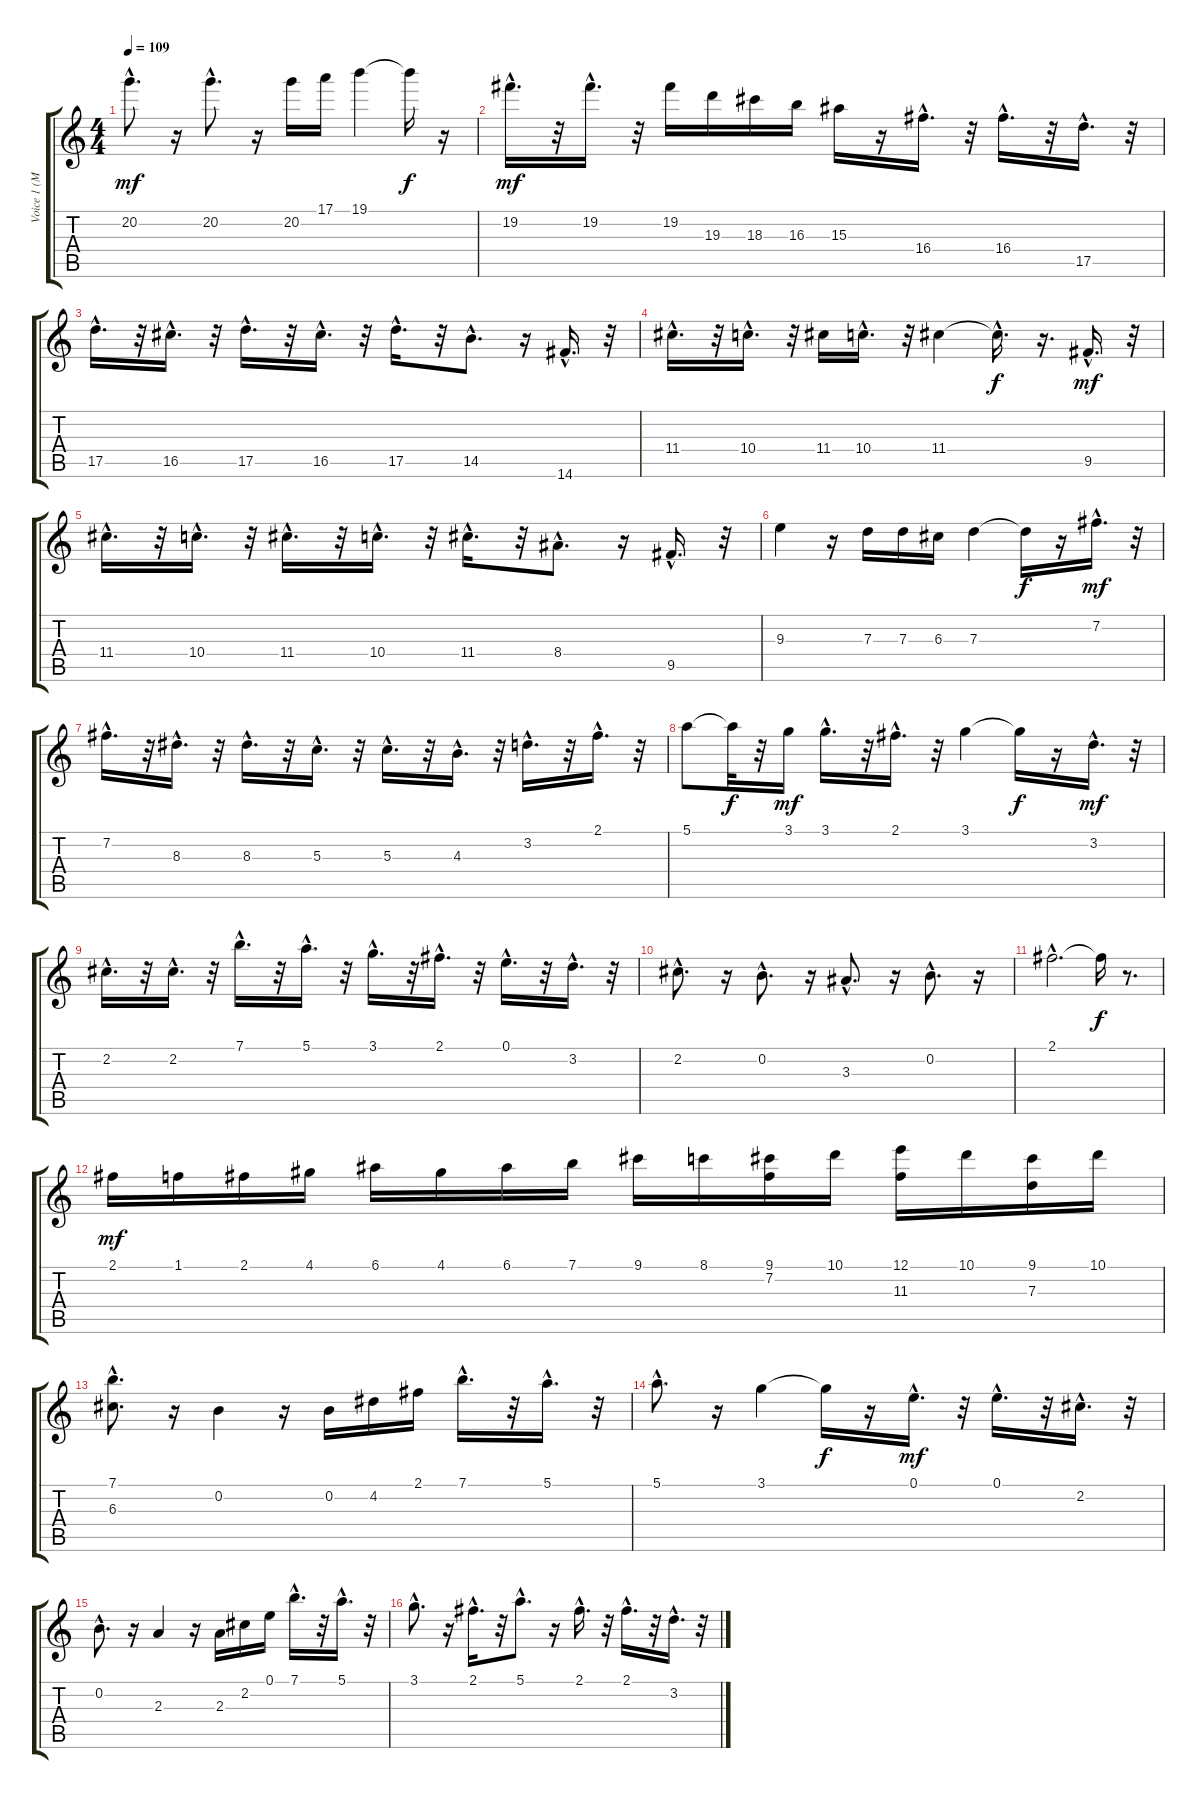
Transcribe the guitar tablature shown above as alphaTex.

\track ("Voice 1 (Melody)" "Voice 1 (M") {instrument electricguitarjazz}
\staff {score tabs}
\tuning (E4 B3 G3 D3 A2 E2) {hide}
\ts (4 4)
\tempo 109
\clef g2
\ks c
20.2{hac}.8{d dy mf} r.16 20.2{hac}.8{d} r.16 20.2.16 17.1.16 19.1.4 19.1{t}.16{dy f} r.16 |
19.2{hac}.16{d dy mf} r.32 19.2{hac}.16{d} r.32 19.2.16 19.3.16 18.3.16 16.3.16 15.3.16 r.16 16.4{hac}.16{d} r.32 16.4{hac}.16{d} r.32 17.5{hac}.16{d} r.32 |
17.5{hac}.16{d} r.32 16.5{hac}.16{d} r.32 17.5{hac}.16{d} r.32 16.5{hac}.16{d} r.32 17.5{hac}.16{d} r.32 14.5{hac}.8{d} r.16 14.6{hac}.16{d} r.32 |
11.4{hac}.16{d} r.32 10.4{hac}.16{d} r.32 11.4.16 10.4{hac}.16{d} r.32 11.4.4 11.4{hac t}.16{d dy f} r.16{d} 9.5{hac}.16{d dy mf} r.32 |
11.4{hac}.16{d} r.32 10.4{hac}.16{d} r.32 11.4{hac}.16{d} r.32 10.4{hac}.16{d} r.32 11.4{hac}.16{d} r.32 8.4{hac}.8{d} r.16 9.5{hac}.16{d} r.32 |
9.3.4 r.16 7.3.16 7.3.16 6.3.16 7.3.4 7.3{t}.16{dy f} r.16 7.2{hac}.16{d dy mf} r.32 |
7.2{hac}.16{d} r.32 8.3{hac}.16{d} r.32 8.3{hac}.16{d} r.32 5.3{hac}.16{d} r.32 5.3{hac}.16{d} r.32 4.3{hac}.16{d} r.32 3.2{hac}.16{d} r.32 2.1{hac}.16{d} r.32 |
5.1.8 5.1{t}.32{dy f} r.32 3.1.16{dy mf} 3.1{hac}.16{d} r.32 2.1{hac}.16{d} r.32 3.1.4 3.1{t}.16{dy f} r.16 3.2{hac}.16{d dy mf} r.32 |
2.2{hac}.16{d} r.32 2.2{hac}.16{d} r.32 7.1{hac}.16{d} r.32 5.1{hac}.16{d} r.32 3.1{hac}.16{d} r.32 2.1{hac}.16{d} r.32 0.1{hac}.16{d} r.32 3.2{hac}.16{d} r.32 |
2.2{hac}.8{d} r.16 0.2{hac}.8{d} r.16 3.3{hac}.8{d} r.16 0.2{hac}.8{d} r.16 |
2.1{hac}.2{d} 2.1{t}.16{dy f} r.8{d} |
2.1.16{dy mf} 1.1.16 2.1.16 4.1.16 6.1.16 4.1.16 6.1.16 7.1.16 9.1.16 8.1.16 (9.1 7.2).16 10.1.16 (12.1 11.3).16 10.1.16 (9.1 7.3).16 10.1.16 |
(7.1{hac} 6.3{hac}).8{d} r.16 0.2.4 r.16 0.2.16 4.2.16 2.1.16 7.1{hac}.16{d} r.32 5.1{hac}.16{d} r.32 |
5.1{hac}.8{d} r.16 3.1.4 3.1{t}.16{dy f} r.16 0.1{hac}.16{d dy mf} r.32 0.1{hac}.16{d} r.32 2.2{hac}.16{d} r.32 |
0.2{hac}.8{d} r.16 2.3.4 r.16 2.3.16 2.2.16 0.1.16 7.1{hac}.16{d} r.32 5.1{hac}.16{d} r.32 |
3.1{hac}.8{d} r.16 2.1{hac}.16{d} r.32 5.1{hac}.8{d} r.16 2.1{hac}.16{d} r.32 2.1{hac}.16{d} r.32 3.2{hac}.16{d} r.32
